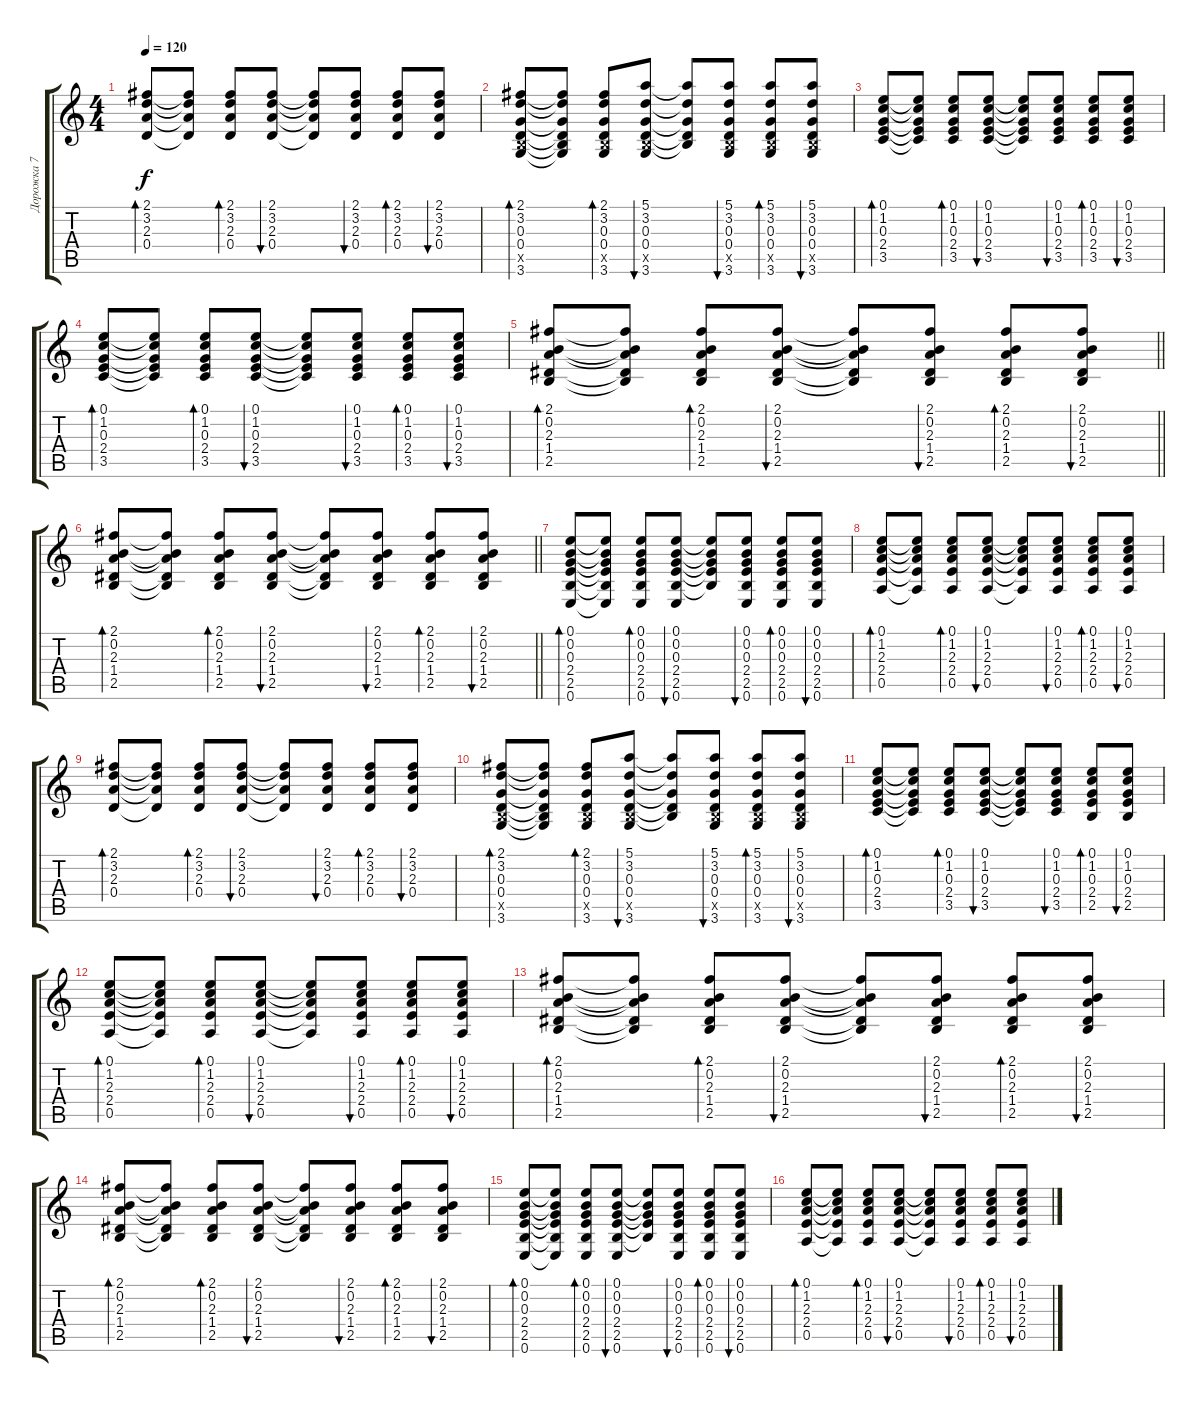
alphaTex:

\track ("Дорожка 7" "Дорожка 7") {instrument acousticguitarsteel}
\staff {score tabs}
\tuning (E4 B3 G3 D3 A2 E2) {hide}
\ts (4 4)
\tempo 120
\clef g2
\ks c
(2.1 3.2 2.3 0.4).8{bd 60 dy f} (2.1{t} 3.2{t} 2.3{t} 0.4{t}).8 (2.1 3.2 2.3 0.4).8{bd 60} (2.1 3.2 2.3 0.4).8{bu 60} (2.1{t} 3.2{t} 2.3{t} 0.4{t}).8 (2.1 3.2 2.3 0.4).8{bu 60} (2.1 3.2 2.3 0.4).8{bd 60} (2.1 3.2 2.3 0.4).8{bu 60} |
(2.1 3.2 0.3 0.4 2.5{x} 3.6).8{bd 60} (2.1{t} 3.2{t} 0.3{t} 0.4{t} 2.5{t} 3.6{t}).8 (2.1 3.2 0.3 0.4 2.5{x} 3.6).8{bd 60} (5.1 3.2 0.3 0.4 2.5{x} 3.6).8{bu 60} (5.1{t} 3.2{t} 0.3{t} 0.4{t} 2.5{t}).8 (5.1 3.2 0.3 0.4 2.5{x} 3.6).8{bu 60} (5.1 3.2 0.3 0.4 2.5{x} 3.6).8{bd 60} (5.1 3.2 0.3 0.4 2.5{x} 3.6).8{bu 60} |
(0.1 1.2 0.3 2.4 3.5).8{bd 60} (0.1{t} 1.2{t} 0.3{t} 2.4{t} 3.5{t}).8 (0.1 1.2 0.3 2.4 3.5).8{bd 60} (0.1 1.2 0.3 2.4 3.5).8{bu 60} (0.1{t} 1.2{t} 0.3{t} 2.4{t} 3.5{t}).8 (0.1 1.2 0.3 2.4 3.5).8{bu 60} (0.1 1.2 0.3 2.4 3.5).8{bd 60} (0.1 1.2 0.3 2.4 3.5).8{bu 60} |
(0.1 1.2 0.3 2.4 3.5).8{bd 60} (0.1{t} 1.2{t} 0.3{t} 2.4{t} 3.5{t}).8 (0.1 1.2 0.3 2.4 3.5).8{bd 60} (0.1 1.2 0.3 2.4 3.5).8{bu 60} (0.1{t} 1.2{t} 0.3{t} 2.4{t} 3.5{t}).8 (0.1 1.2 0.3 2.4 3.5).8{bu 60} (0.1 1.2 0.3 2.4 3.5).8{bd 60} (0.1 1.2 0.3 2.4 3.5).8{bu 60} |
\barLineRight lightlight
(2.1 0.2 2.3 1.4 2.5).8{bd 60} (2.1{t} 0.2{t} 2.3{t} 1.4{t} 2.5{t}).8 (2.1 0.2 2.3 1.4 2.5).8{bd 60} (2.1 0.2 2.3 1.4 2.5).8{bu 60} (2.1{t} 0.2{t} 2.3{t} 1.4{t} 2.5{t}).8 (2.1 0.2 2.3 1.4 2.5).8{bu 60} (2.1 0.2 2.3 1.4 2.5).8{bd 60} (2.1 0.2 2.3 1.4 2.5).8{bu 60} |
\barLineRight lightlight
(2.1 0.2 2.3 1.4 2.5).8{bd 60} (2.1{t} 0.2{t} 2.3{t} 1.4{t} 2.5{t}).8 (2.1 0.2 2.3 1.4 2.5).8{bd 60} (2.1 0.2 2.3 1.4 2.5).8{bu 60} (2.1{t} 0.2{t} 2.3{t} 1.4{t} 2.5{t}).8 (2.1 0.2 2.3 1.4 2.5).8{bu 60} (2.1 0.2 2.3 1.4 2.5).8{bd 60} (2.1 0.2 2.3 1.4 2.5).8{bu 60} |
(0.1 0.2 0.3 2.4 2.5 0.6).8{bd 60} (0.1{t} 0.2{t} 0.3{t} 2.4{t} 2.5{t} 0.6{t}).8 (0.1 0.2 0.3 2.4 2.5 0.6).8{bd 60} (0.1 0.2 0.3 2.4 2.5 0.6).8{bu 60} (0.1{t} 0.2{t} 0.3{t} 2.4{t} 2.5{t}).8 (0.1 0.2 0.3 2.4 2.5 0.6).8{bu 60} (0.1 0.2 0.3 2.4 2.5 0.6).8{bd 60} (0.1 0.2 0.3 2.4 2.5 0.6).8{bu 60} |
(0.1 1.2 2.3 2.4 0.5).8{bd 60} (0.1{t} 1.2{t} 2.3{t} 2.4{t} 0.5{t}).8 (0.1 1.2 2.3 2.4 0.5).8{bd 60} (0.1 1.2 2.3 2.4 0.5).8{bu 60} (0.1{t} 1.2{t} 2.3{t} 2.4{t} 0.5{t}).8 (0.1 1.2 2.3 2.4 0.5).8{bu 60} (0.1 1.2 2.3 2.4 0.5).8{bd 60} (0.1 1.2 2.3 2.4 0.5).8{bu 60} |
(2.1 3.2 2.3 0.4).8{bd 60} (2.1{t} 3.2{t} 2.3{t} 0.4{t}).8 (2.1 3.2 2.3 0.4).8{bd 60} (2.1 3.2 2.3 0.4).8{bu 60} (2.1{t} 3.2{t} 2.3{t} 0.4{t}).8 (2.1 3.2 2.3 0.4).8{bu 60} (2.1 3.2 2.3 0.4).8{bd 60} (2.1 3.2 2.3 0.4).8{bu 60} |
(2.1 3.2 0.3 0.4 2.5{x} 3.6).8{bd 60} (2.1{t} 3.2{t} 0.3{t} 0.4{t} 2.5{t} 3.6{t}).8 (2.1 3.2 0.3 0.4 2.5{x} 3.6).8{bd 60} (5.1 3.2 0.3 0.4 2.5{x} 3.6).8{bu 60} (5.1{t} 3.2{t} 0.3{t} 0.4{t} 2.5{t}).8 (5.1 3.2 0.3 0.4 2.5{x} 3.6).8{bu 60} (5.1 3.2 0.3 0.4 2.5{x} 3.6).8{bd 60} (5.1 3.2 0.3 0.4 2.5{x} 3.6).8{bu 60} |
(0.1 1.2 0.3 2.4 3.5).8{bd 60} (0.1{t} 1.2{t} 0.3{t} 2.4{t} 3.5{t}).8 (0.1 1.2 0.3 2.4 3.5).8{bd 60} (0.1 1.2 0.3 2.4 3.5).8{bu 60} (0.1{t} 1.2{t} 0.3{t} 2.4{t} 3.5{t}).8 (0.1 1.2 0.3 2.4 3.5).8{bu 60} (0.1 1.2 0.3 2.4 2.5).8{bd 60} (0.1 1.2 0.3 2.4 2.5).8{bu 60} |
(0.1 1.2 2.3 2.4 0.5).8{bd 60} (0.1{t} 1.2{t} 2.3{t} 2.4{t} 0.5{t}).8 (0.1 1.2 2.3 2.4 0.5).8{bd 60} (0.1 1.2 2.3 2.4 0.5).8{bu 60} (0.1{t} 1.2{t} 2.3{t} 2.4{t} 0.5{t}).8 (0.1 1.2 2.3 2.4 0.5).8{bu 60} (0.1 1.2 2.3 2.4 0.5).8{bd 60} (0.1 1.2 2.3 2.4 0.5).8{bu 60} |
(2.1 0.2 2.3 1.4 2.5).8{bd 60} (2.1{t} 0.2{t} 2.3{t} 1.4{t} 2.5{t}).8 (2.1 0.2 2.3 1.4 2.5).8{bd 60} (2.1 0.2 2.3 1.4 2.5).8{bu 60} (2.1{t} 0.2{t} 2.3{t} 1.4{t} 2.5{t}).8 (2.1 0.2 2.3 1.4 2.5).8{bu 60} (2.1 0.2 2.3 1.4 2.5).8{bd 60} (2.1 0.2 2.3 1.4 2.5).8{bu 60} |
(2.1 0.2 2.3 1.4 2.5).8{bd 60} (2.1{t} 0.2{t} 2.3{t} 1.4{t} 2.5{t}).8 (2.1 0.2 2.3 1.4 2.5).8{bd 60} (2.1 0.2 2.3 1.4 2.5).8{bu 60} (2.1{t} 0.2{t} 2.3{t} 1.4{t} 2.5{t}).8 (2.1 0.2 2.3 1.4 2.5).8{bu 60} (2.1 0.2 2.3 1.4 2.5).8{bd 60} (2.1 0.2 2.3 1.4 2.5).8{bu 60} |
(0.1 0.2 0.3 2.4 2.5 0.6).8{bd 60} (0.1{t} 0.2{t} 0.3{t} 2.4{t} 2.5{t} 0.6{t}).8 (0.1 0.2 0.3 2.4 2.5 0.6).8{bd 60} (0.1 0.2 0.3 2.4 2.5 0.6).8{bu 60} (0.1{t} 0.2{t} 0.3{t} 2.4{t} 2.5{t}).8 (0.1 0.2 0.3 2.4 2.5 0.6).8{bu 60} (0.1 0.2 0.3 2.4 2.5 0.6).8{bd 60} (0.1 0.2 0.3 2.4 2.5 0.6).8{bu 60} |
(0.1 1.2 2.3 2.4 0.5).8{bd 60} (0.1{t} 1.2{t} 2.3{t} 2.4{t} 0.5{t}).8 (0.1 1.2 2.3 2.4 0.5).8{bd 60} (0.1 1.2 2.3 2.4 0.5).8{bu 60} (0.1{t} 1.2{t} 2.3{t} 2.4{t} 0.5{t}).8 (0.1 1.2 2.3 2.4 0.5).8{bu 60} (0.1 1.2 2.3 2.4 0.5).8{bd 60} (0.1 1.2 2.3 2.4 0.5).8{bu 60}
